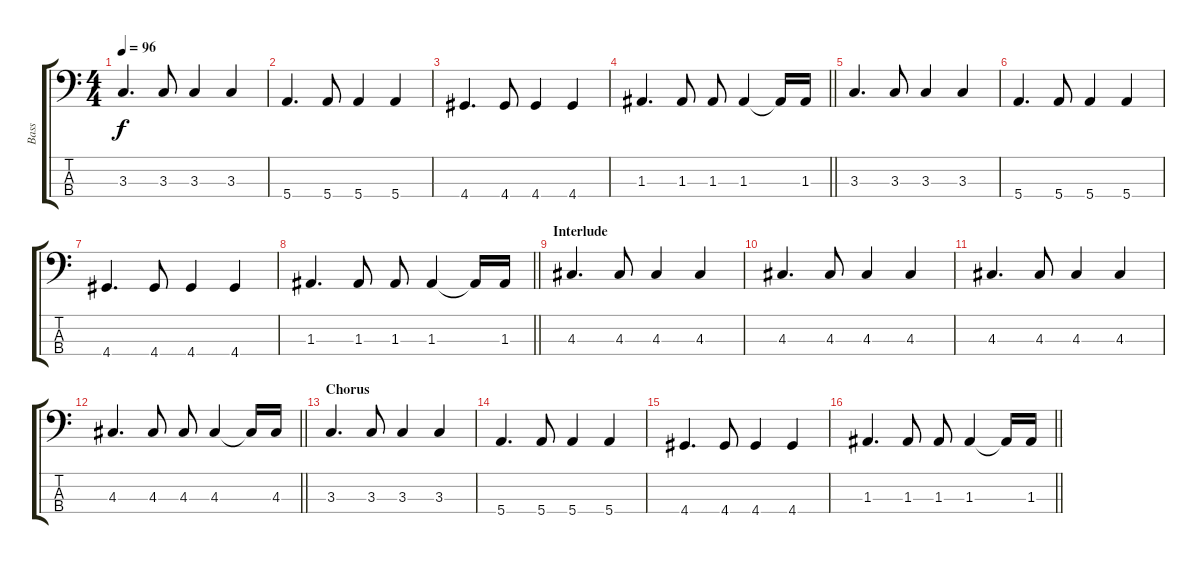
\track ("Bass" "Bass") {instrument electricbassfinger}
\staff {score tabs}
\tuning (G2 D2 A1 E1) {hide}
\ts (4 4)
\tempo 96
\clef f4
\ks c
3.3.4{d dy f} 3.3.8 3.3.4 3.3.4 |
5.4.4{d} 5.4.8 5.4.4 5.4.4 |
4.4.4{d} 4.4.8 4.4.4 4.4.4 |
\barLineRight lightlight
1.3.4{d} 1.3.8 1.3.8 1.3.4 1.3{t}.16 1.3.16 |
3.3.4{d} 3.3.8 3.3.4 3.3.4 |
5.4.4{d} 5.4.8 5.4.4 5.4.4 |
4.4.4{d} 4.4.8 4.4.4 4.4.4 |
\barLineRight lightlight
1.3.4{d} 1.3.8 1.3.8 1.3.4 1.3{t}.16 1.3.16 |
\section ("" "Interlude")
4.3.4{d} 4.3.8 4.3.4 4.3.4 |
4.3.4{d} 4.3.8 4.3.4 4.3.4 |
4.3.4{d} 4.3.8 4.3.4 4.3.4 |
\barLineRight lightlight
4.3.4{d} 4.3.8 4.3.8 4.3.4 4.3{t}.16 4.3.16 |
\section ("" "Chorus")
3.3.4{d} 3.3.8 3.3.4 3.3.4 |
5.4.4{d} 5.4.8 5.4.4 5.4.4 |
4.4.4{d} 4.4.8 4.4.4 4.4.4 |
\barLineRight lightlight
1.3.4{d} 1.3.8 1.3.8 1.3.4 1.3{t}.16 1.3.16
